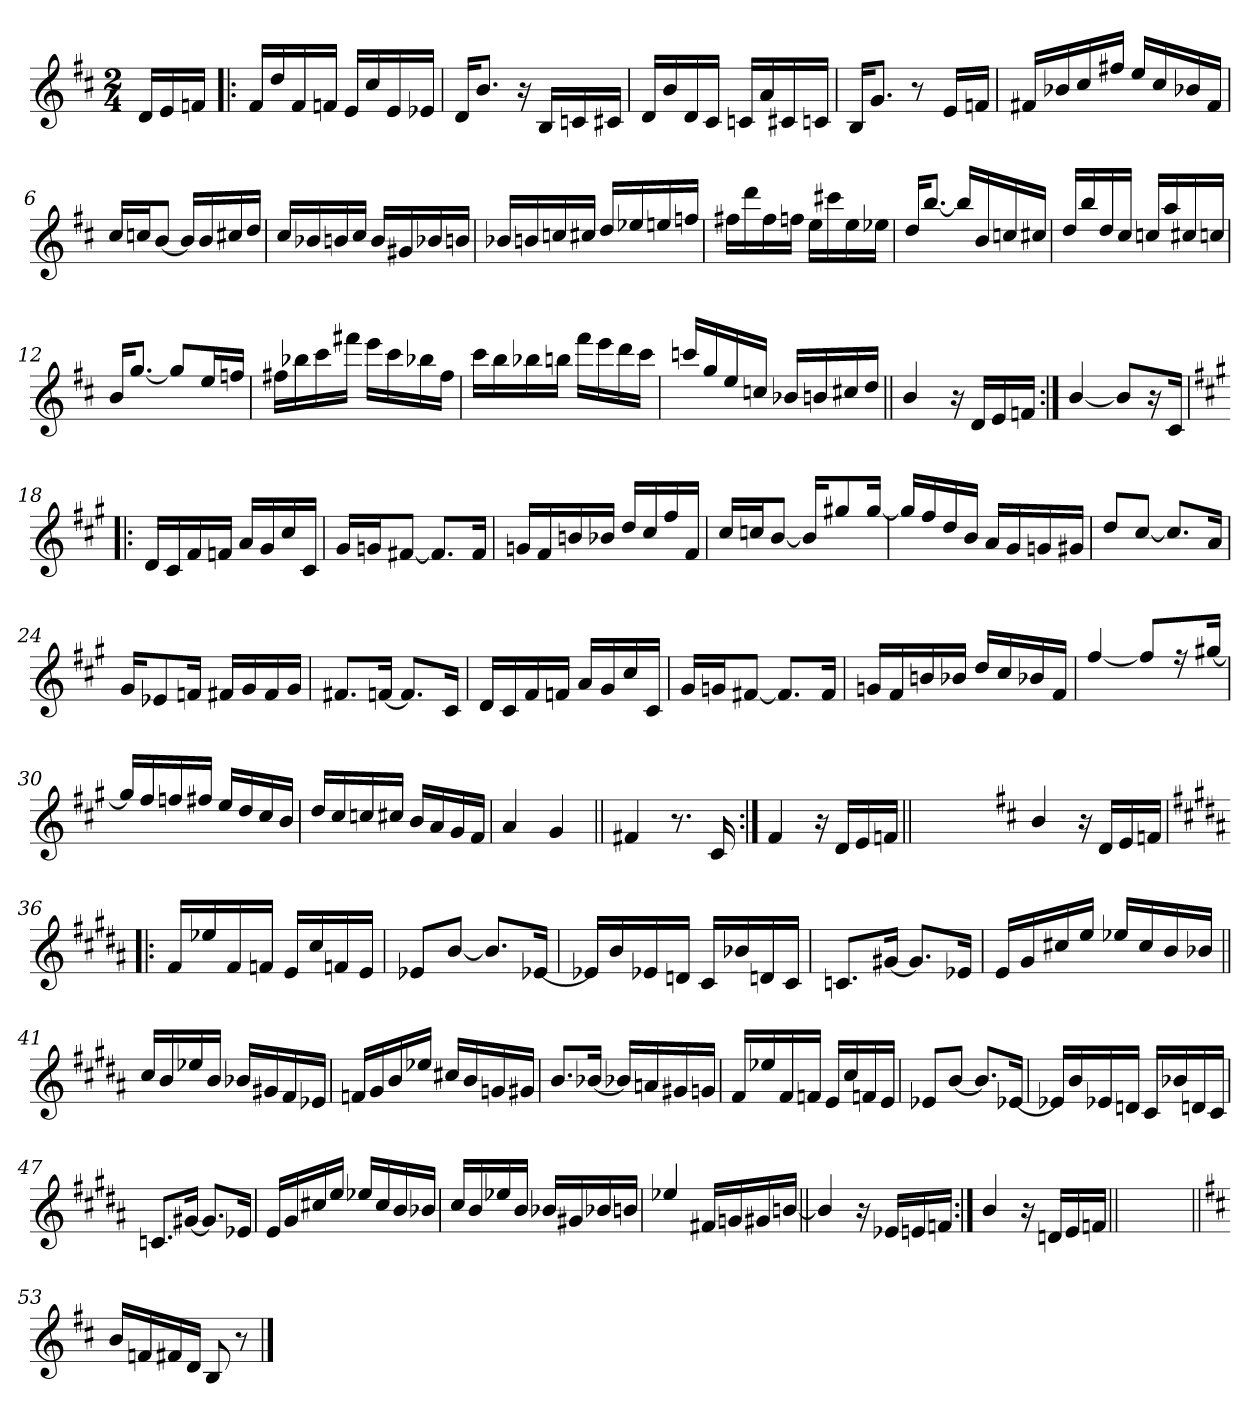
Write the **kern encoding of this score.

**kern
*part1
*staff1
*clefG2
*k[f#c#]
*D:
*M2/4
=
16d/LL
16e/
16fn/JJ
=1!|:
16f#/LL
16dd/
16f#/
16fn/JJ
16e/LL
16cc#/
16e/
16e-X/JJ
=2
16d/KL
8.b/J
16r
16B/LL
16cn/
16c#X/JJ
=3
16d/LL
16b/
16d/
16c#/JJ
16c/LL
16a/
16c#X/
16cn/JJ
!!LO:LB:g=z
=4
16B/KL
8.g/J
8r
16e/LL
16fn/JJ
=5
16f#X/LL
16b-X/
16cc#/
16ff#X/JJ
16ee/LL
16cc#/
16b-X/
16f#/JJ
=6
16cc#/LL
16ccn/J
[8b/J
16b/LL]
16b/
16cc#X/
16dd/JJ
=7
16cc#/LL
16b-X/
16bn/
16cc#/JJ
16b/LL
16g#X/
16b-X/
16bn/JJ
!!LO:LB:g=z
=8
16b-X/LL
16bn/
16ccn/
16cc#X/JJ
16dd/LL
16ee-X/
16een/
16ffn/JJ
=9
16ff#X\LL
16ddd\
16ff#\
16ffn\JJ
16ee\LL
16ccc#X\
16ee\
16ee-X\JJ
=10
16dd/KL
[8.bb/J
16bb/LL]
16b/
16ccn/
16cc#X/JJ
=11
16dd/LL
16bb/
16dd/
16cc#/JJ
16ccn/LL
16aa/
16cc#X/
16ccn/JJ
!!LO:LB:g=z
=12
16b/KL
[8.gg/J
8gg/L]
16ee/L
16ffn/JJ
=13
16ff#X\LL
16bb-X\
16ccc#\
16fff#X\JJ
16eee\LL
16ccc#\
16bb-X\
16ff#\JJ
=14
16ccc#\LL
16bb\
16bb-X\
16bbn\JJ
16fff#\LL
16eee\
16ddd\
16ccc#\JJ
=15
16cccn/LL
16gg/
16ee/
16ccn/JJ
16b-X/LL
16bn/
16cc#X/
16dd/JJ
!!LO:LB:g=z
=16||
4b/
16r
16d/LL
16e/
16fn/JJ
=17:|!
[4b/
8b/L]
16r
16c#/Jk
=18!|:
*k[f#c#g#]
*A:
16d/LL
16c#/
16f#/
16fn/JJ
16a/LL
16g#/
16cc#/
16c#/JJ
=19
16g#/LL
16gn/J
[8f#X/J
8.f#/L]
16f#/Jk
!!LO:LB:g=z
=20
16gn/LL
16f#/
16bn/
16b-X/JJ
16dd/LL
16cc#/
16ff#/
16f#/JJ
=21
16cc#/LL
16ccn/J
[8b/J
16b/KL]
8gg#X/
[16gg#/Jk
=22
16gg#/LL]
16ff#/
16dd/
16b/JJ
16a/LL
16g#/
16gn/
16g#X/JJ
=23
8dd/L
[8cc#/J
8.cc#/L]
16a/Jk
!!LO:LB:g=z
=24
16g#/KL
8e-X/
16fn/Jk
16f#X/LL
16g#/
16f#/
16g#/JJ
=25
8.f#X/L
[16fn/Jk
8.f/L]
16c#/Jk
=26
16d/LL
16c#/
16f#/
16fn/JJ
16a/LL
16g#/
16cc#/
16c#/JJ
=27
16g#/LL
16gn/J
[8f#X/J
8.f#/L]
16f#/Jk
!!LO:LB:g=z
=28
16gn/LL
16f#/
16bn/
16b-X/JJ
16dd/LL
16cc#/
16b-X/
16f#/JJ
=29
[4ff#/
8ff#/L]
16r
[16gg#X/Jk
=30
16gg#/LL]
16ff#/
16ffn/
16ff#X/JJ
16ee/LL
16dd/
16cc#/
16b/JJ
=31
16dd/LL
16cc#/
16ccn/
16cc#X/JJ
16b/LL
16a/
16g#/
16f#/JJ
!!LO:LB:g=z
=32
4a/
4g#/
=33||
4f#X/
8.r
16c#/
=34:|!
4f#/
16r
16d/LL
16e/
16fn/JJ
=34X341||
2ryy
!!LO:PB:g=z
=35-
*k[f#c#]
*D:
4b/
16r
16d/LL
16e/
16fn/JJ
=36!|:
*k[f#c#g#d#a#]
*B:
16f#/LL
16ee-X/
16f#/
16fn/JJ
16e/LL
16cc#/
16fn/
16e/JJ
=37
8e-X/L
[8b/J
8.bn/L]
[16e-X/Jk
=38
16e-X/LL]
16b/
16e-X/
16dn/JJ
16c#/LL
16b-X/
16dn/
16c#/JJ
!!LO:LB:g=z
=39
8.cn/L
[16g#X/Jk
8.g#/L]
16e-X/Jk
=40
16e/LL
16g#/
16cc#X/
16ee/JJ
16ee-X/LL
16cc#/
16b/
16b-X/JJ
=41||
16cc#/LL
16b/
16ee-X/
16b/JJ
16b-X/LL
16g#X/
16f#/
16e-X/JJ
=42
16fn/LL
16g#/
16b/
16ee-X/JJ
16cc#X/LL
16b/
16gn/
16g#X/JJ
!!LO:LB:g=z
=43
8.b/L
[16b-X/Jk
16b-X/LL]
16an/
16g#X/
16gn/JJ
=44
16f#/LL
16ee-X/
16f#/
16fn/JJ
16e/LL
16cc#/
16fn/
16e/JJ
=45
8e-X/L
[8b/J
8.bn/L]
[16e-X/Jk
=46
16e-X/LL]
16b/
16e-X/
16dn/JJ
16c#/LL
16b-X/
16dn/
16c#/JJ
!!LO:LB:g=z
=47
8.cn/L
[16g#X/Jk
8.g#/L]
16e-X/Jk
=48
16e/LL
16g#/
16cc#X/
16ee/JJ
16ee-X/LL
16cc#/
16b/
16b-X/JJ
=49
16cc#/LL
16b/
16ee-X/
16b/JJ
16b-X/LL
16g#X/
16b-X/
16bn/JJ
=50
4ee-X/
16f#X/LL
16gn/
16g#X/
[16bn/JJ
!!LO:LB:g=z
=51||
4b/]
16r
16e-X/LL
16en/
16fn/JJ
=52:|!
4b/
16r
16dn/LL
16e/
16fn/JJ
=52X522||
2ryy
=53||
*k[f#c#]
*D:
16b/LL
16fn/
16f#X/
16d/JJ
8B/
8r
==
*-
